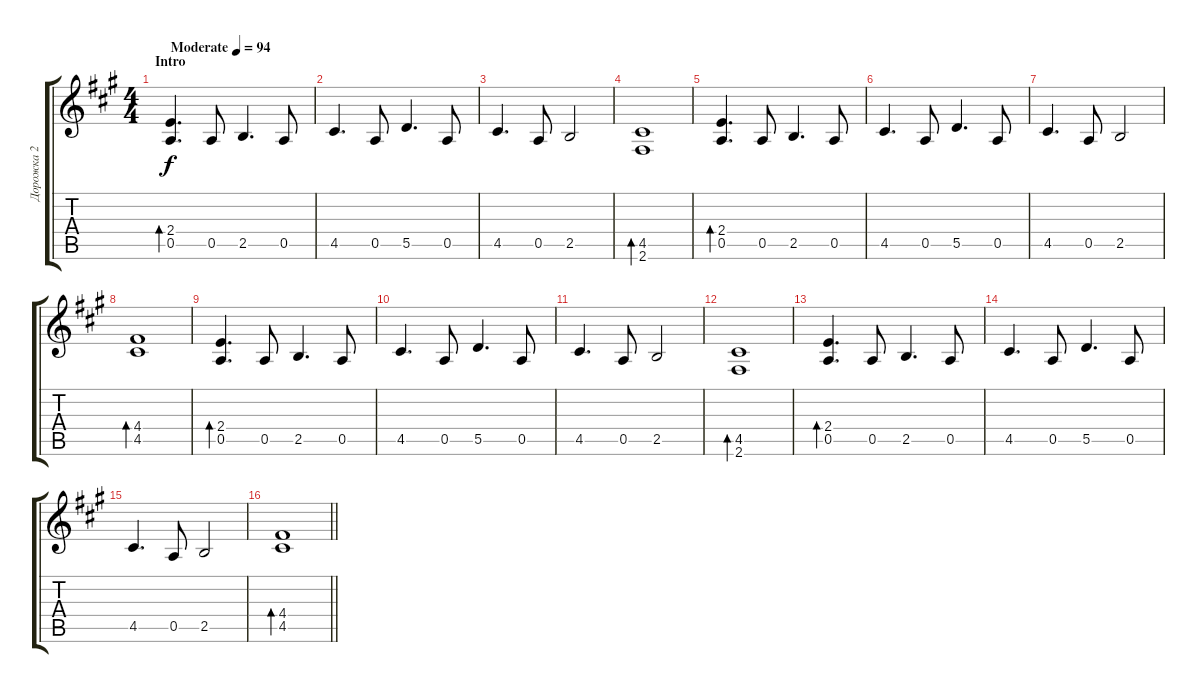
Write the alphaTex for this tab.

\track ("Дорожка 2" "Дорожка 2") {instrument acousticguitarsteel}
\staff {score tabs}
\tuning (E4 B3 G3 D3 A2 E2) {hide}
\ts (4 4)
\section ("" "Intro")
\tempo (94 "Moderate")
\clef g2
\ks a
(2.4 0.5).4{d bd 60 dy f instrument acousticguitarsteel} 0.5.8 2.5.4{d} 0.5.8 |
4.5.4{d} 0.5.8 5.5.4{d} 0.5.8 |
4.5.4{d} 0.5.8 2.5.2 |
(4.5 2.6).1{bd 60} |
(2.4 0.5).4{d bd 60} 0.5.8 2.5.4{d} 0.5.8 |
4.5.4{d} 0.5.8 5.5.4{d} 0.5.8 |
4.5.4{d} 0.5.8 2.5.2 |
(4.4 4.5).1{bd 60} |
(2.4 0.5).4{d bd 60} 0.5.8 2.5.4{d} 0.5.8 |
4.5.4{d} 0.5.8 5.5.4{d} 0.5.8 |
4.5.4{d} 0.5.8 2.5.2 |
(4.5 2.6).1{bd 60} |
(2.4 0.5).4{d bd 60} 0.5.8 2.5.4{d} 0.5.8 |
4.5.4{d} 0.5.8 5.5.4{d} 0.5.8 |
4.5.4{d} 0.5.8 2.5.2 |
\barLineRight lightlight
(4.4 4.5).1{bd 60}
